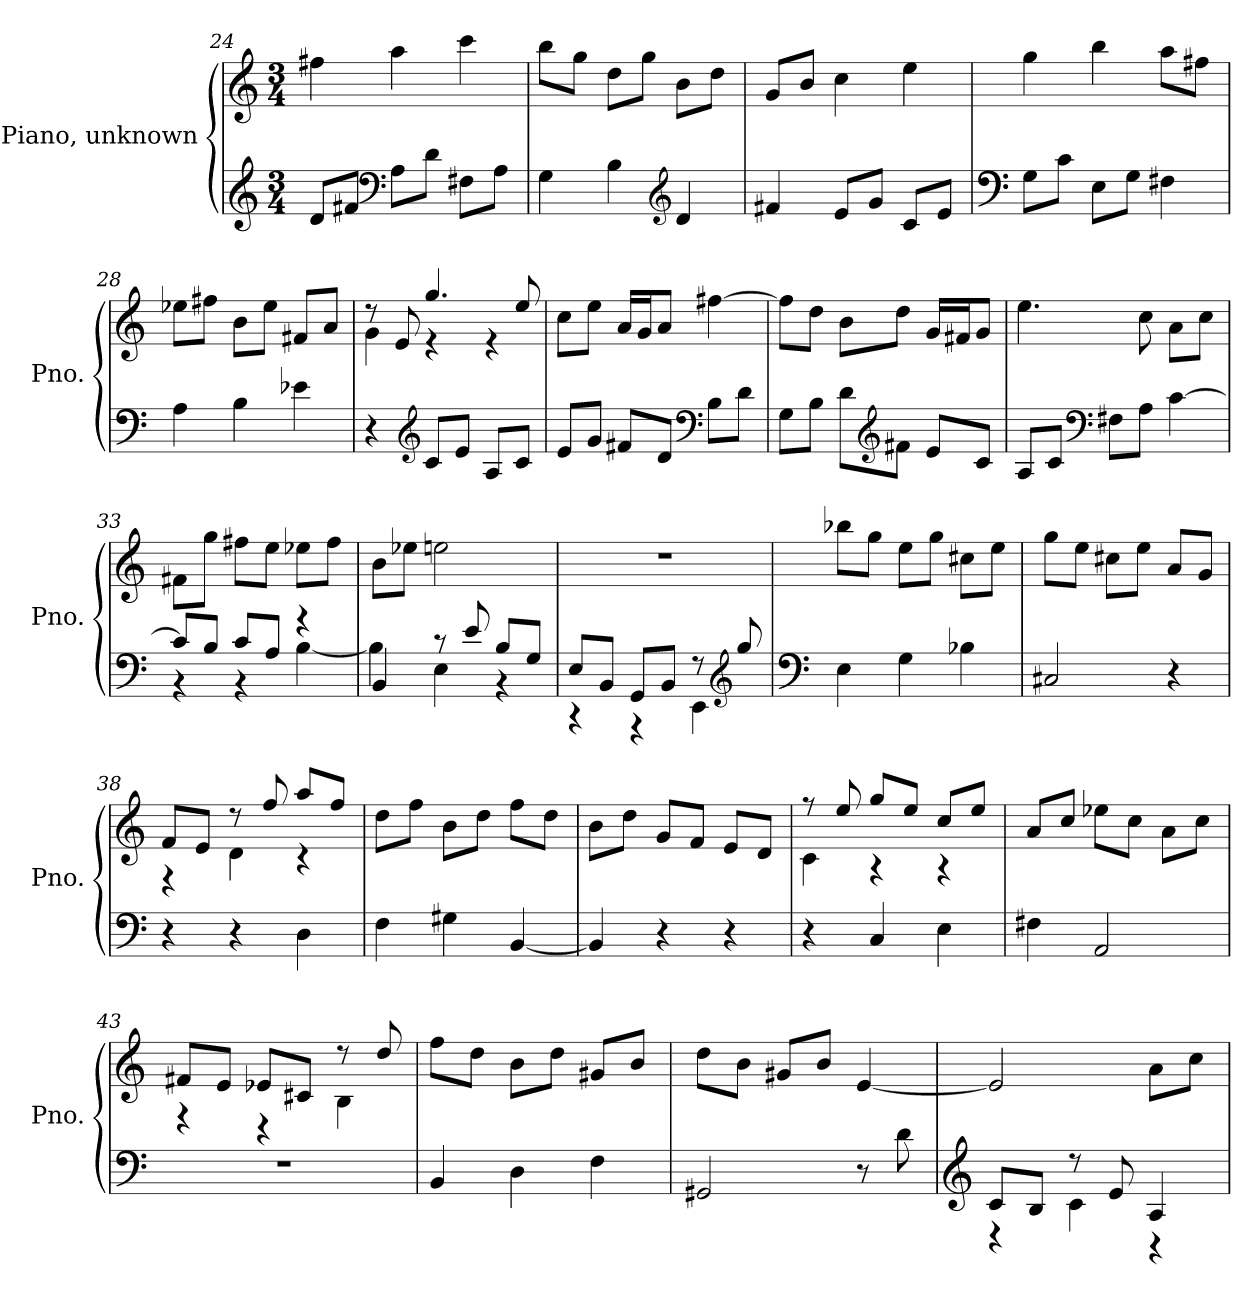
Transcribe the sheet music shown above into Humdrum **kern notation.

**kern	**kern
*part1	*part1
*staff2	*staff1
*I"Piano, unknown	*
*I'Pno.	*
*clefG2	*clefG2
*k[]	*k[]
*M3/4	*M3/4
=24	=24
8d/L	4ff#X\
8f#X/J	.
*clefF4	*
8A\L	4aa\
8d\J	.
8F#X\L	4ccc\
8A\J	.
=25	=25
4G\	8bb\L
.	8gg\J
4B\	8dd\L
.	8gg\J
*clefG2	*
4d/	8b\L
.	8dd\J
=26	=26
4f#X/	8g/L
.	8b/J
8e/L	4cc\
8g/J	.
8c/L	4ee\
8e/J	.
!!LO:LB:g=z
=27	=27
*clefF4	*
8G\L	4gg\
8c\J	.
8E\L	4bb\
8G\J	.
4F#X\	8aa\L
.	8ff#X\J
=28	=28
4A\	8ee-X\L
.	8ff#X\J
4B\	8b\L
.	8ee-\J
4e-X\	8f#X/L
.	8a/J
=29	=29
*	*^
4r	8r	4g\
.	8e/	.
*clefG2	*	*
8c/L	4.gg/	4r
8e/J	.	.
8A/L	.	4r
8c/J	8ee/	.
*	*v	*v
=30	=30
8e/L	8cc\L
8g/J	8ee\J
8f#X/L	16a/LL
.	16g/J
8d/J	8a/J
*clefF4	*
8B\L	[4ff#X\
8d\J	.
!!LO:PB:g=z
=31	=31
8G\L	8ff#\L]
8B\J	8dd\J
8d\L	8b\L
*clefG2	*
8f#X\J	8dd\J
8e/L	16g/LL
.	16f#X/J
8c/J	8g/J
=32	=32
8A/L	4.ee\
8c/J	.
*clefF4	*
8F#X\L	.
8A\J	8cc\
[4c\	8a\L
.	8cc\J
=33	=33
*^	*
8c/L]	4r	8f#X\L
8B/J	.	8gg\J
8c/L	4r	8ff#X\L
8A/J	.	8ee\J
4r	[4B\	8ee-X\L
.	.	8ff#\J
=34	=34	=34
4BB/	4B\]	8b\L
.	.	8ee-X\J
8r	4E\	2een\
8e/	.	.
8B/L	4r	.
8G/J	.	.
!!LO:LB:g=z
=35	=35	=35
8E/L	4r	2.r
8BB/J	.	.
8GG/L	4r	.
8BB/J	.	.
8r	4EE\	.
*clefG2	*	*
8gg/	.	.
*v	*v	*
=36	=36
*clefF4	*
4E\	8bb-X\L
.	8gg\J
4G\	8ee\L
.	8gg\J
4B-X\	8cc#X\L
.	8ee\J
=37	=37
2C#X/	8gg\L
.	8ee\J
.	8cc#X\L
.	8ee\J
4r	8a/L
.	8g/J
=38	=38
*	*^
4r	8f/L	4r
.	8e/J	.
4r	8r	4d\
.	8ff/	.
4D\	8aa/L	4r
.	8ff/J	.
*	*v	*v
=39	=39
4F\	8dd\L
.	8ff\J
4G#X\	8b\L
.	8dd\J
[4BB/	8ff\L
.	8dd\J
!!LO:LB:g=z
=40	=40
4BB/]	8b\L
.	8dd\J
4r	8g/L
.	8f/J
4r	8e/L
.	8d/J
=41	=41
*	*^
4r	8r	4c\
.	8ee/	.
4C/	8gg/L	4r
.	8ee/J	.
4E\	8cc/L	4r
.	8ee/J	.
*	*v	*v
=42	=42
4F#X\	8a/L
.	8cc/J
2AA/	8ee-X\L
.	8cc\J
.	8a\L
.	8cc\J
=43	=43
*	*^
2.r	8f#X/L	4r
.	8e/J	.
.	8e-X/L	4r
.	8c#X/J	.
.	8r	4B\
.	8dd/	.
*	*v	*v
=44	=44
4BB/	8ff\L
.	8dd\J
4D\	8b\L
.	8dd\J
4F\	8g#X/L
.	8b/J
=45	=45
2GG#X/	8dd\L
.	8b\J
.	8g#X/L
.	8b/J
8r	[4e/
8d\	.
!!LO:LB:g=z
=46	=46
*clefG2	*
*^	*
8c/L	4r	2e/]
8B/J	.	.
8r	4c\	.
8e/	.	.
4A/	4r	8a\L
.	.	8cc\J
*v	*v	*
=	=
*-	*-
